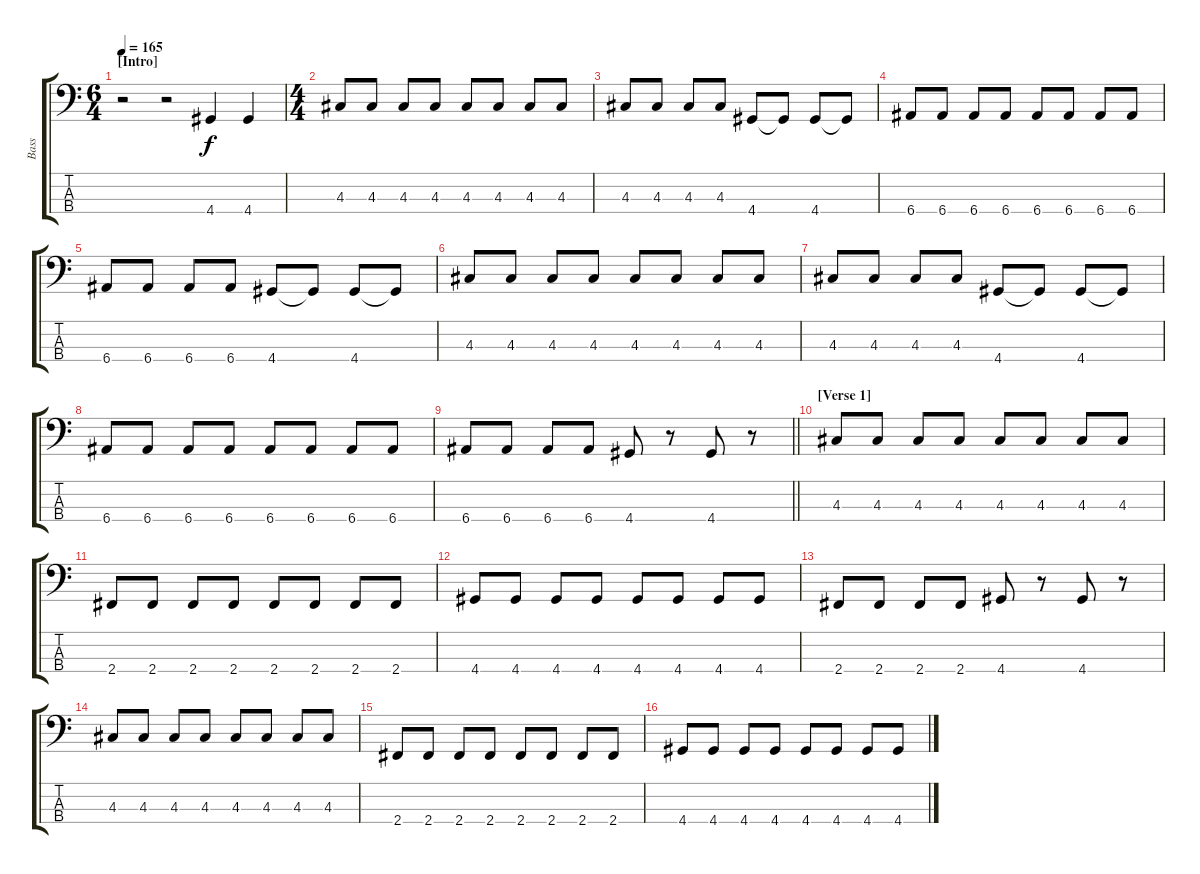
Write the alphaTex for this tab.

\track ("Bass" "Bass") {instrument electricbassfinger}
\staff {score tabs}
\tuning (G2 D2 A1 E1) {hide}
\ts (6 4)
\section ("" "[Intro]")
\tempo 165
\clef f4
\ks c
r.2{dy f instrument electricbassfinger} r.2 4.4.4 4.4.4 |
\ts (4 4)
4.3.8 4.3.8 4.3.8 4.3.8 4.3.8 4.3.8 4.3.8 4.3.8 |
4.3.8 4.3.8 4.3.8 4.3.8 4.4.8 4.4{t}.8 4.4.8 4.4{t}.8 |
6.4.8 6.4.8 6.4.8 6.4.8 6.4.8 6.4.8 6.4.8 6.4.8 |
6.4.8 6.4.8 6.4.8 6.4.8 4.4.8 4.4{t}.8 4.4.8 4.4{t}.8 |
4.3.8 4.3.8 4.3.8 4.3.8 4.3.8 4.3.8 4.3.8 4.3.8 |
4.3.8 4.3.8 4.3.8 4.3.8 4.4.8 4.4{t}.8 4.4.8 4.4{t}.8 |
6.4.8 6.4.8 6.4.8 6.4.8 6.4.8 6.4.8 6.4.8 6.4.8 |
\barLineRight lightlight
6.4.8 6.4.8 6.4.8 6.4.8 4.4.8 r.8 4.4.8 r.8 |
\section ("" "[Verse 1]")
4.3.8 4.3.8 4.3.8 4.3.8 4.3.8 4.3.8 4.3.8 4.3.8 |
2.4.8 2.4.8 2.4.8 2.4.8 2.4.8 2.4.8 2.4.8 2.4.8 |
4.4.8 4.4.8 4.4.8 4.4.8 4.4.8 4.4.8 4.4.8 4.4.8 |
2.4.8 2.4.8 2.4.8 2.4.8 4.4.8 r.8 4.4.8 r.8 |
4.3.8 4.3.8 4.3.8 4.3.8 4.3.8 4.3.8 4.3.8 4.3.8 |
2.4.8 2.4.8 2.4.8 2.4.8 2.4.8 2.4.8 2.4.8 2.4.8 |
4.4.8 4.4.8 4.4.8 4.4.8 4.4.8 4.4.8 4.4.8 4.4.8
